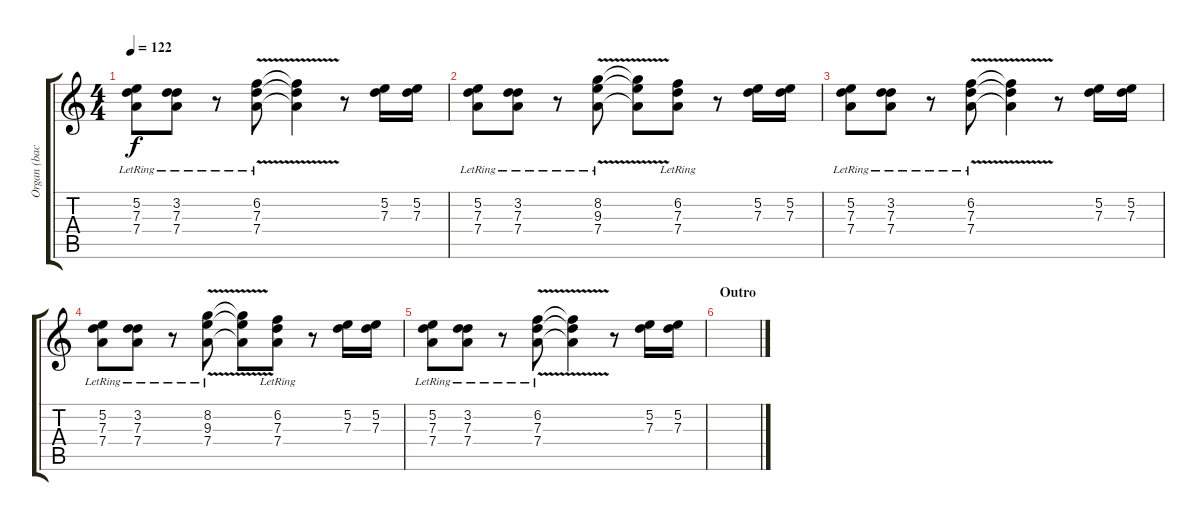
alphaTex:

\track ("Organ (backup)" "Organ (bac") {instrument distortionguitar}
\staff {score tabs}
\tuning (E4 B3 G3 D3 A2 E2) {hide}
\ts (4 4)
\tempo 122
\clef g2
\ks c
(5.2{lr} 7.3{lr} 7.4{lr}).8{dy f} (3.2{lr} 7.3{lr} 7.4{lr}).8 r.8 (6.2{v lr} 7.3{lr} 7.4{lr}).8 (6.2{t} 7.3{t} 7.4{t}).4 r.8 (5.2 7.3).16 (5.2 7.3).16 |
(5.2{lr} 7.3{lr} 7.4{lr}).8 (3.2{lr} 7.3{lr} 7.4{lr}).8 r.8 (8.2{v lr} 9.3{lr} 7.4{lr}).8 (8.2{t} 9.3{t} 7.4{t}).8 (6.2{lr} 7.3{lr} 7.4{lr}).8 r.8 (5.2 7.3).16 (5.2 7.3).16 |
(5.2{lr} 7.3{lr} 7.4{lr}).8 (3.2{lr} 7.3{lr} 7.4{lr}).8 r.8 (6.2{v lr} 7.3{lr} 7.4{lr}).8 (6.2{t} 7.3{t} 7.4{t}).4 r.8 (5.2 7.3).16 (5.2 7.3).16 |
(5.2{lr} 7.3{lr} 7.4{lr}).8 (3.2{lr} 7.3{lr} 7.4{lr}).8 r.8 (8.2{v lr} 9.3{lr} 7.4{lr}).8 (8.2{t} 9.3{t} 7.4{t}).8 (6.2{lr} 7.3{lr} 7.4{lr}).8 r.8 (5.2 7.3).16 (5.2 7.3).16 |
(5.2{lr} 7.3{lr} 7.4{lr}).8 (3.2{lr} 7.3{lr} 7.4{lr}).8 r.8 (6.2{v lr} 7.3{lr} 7.4{lr}).8 (6.2{t} 7.3{t} 7.4{t}).4 r.8 (5.2 7.3).16 (5.2 7.3).16 |
\section ("" "Outro")
